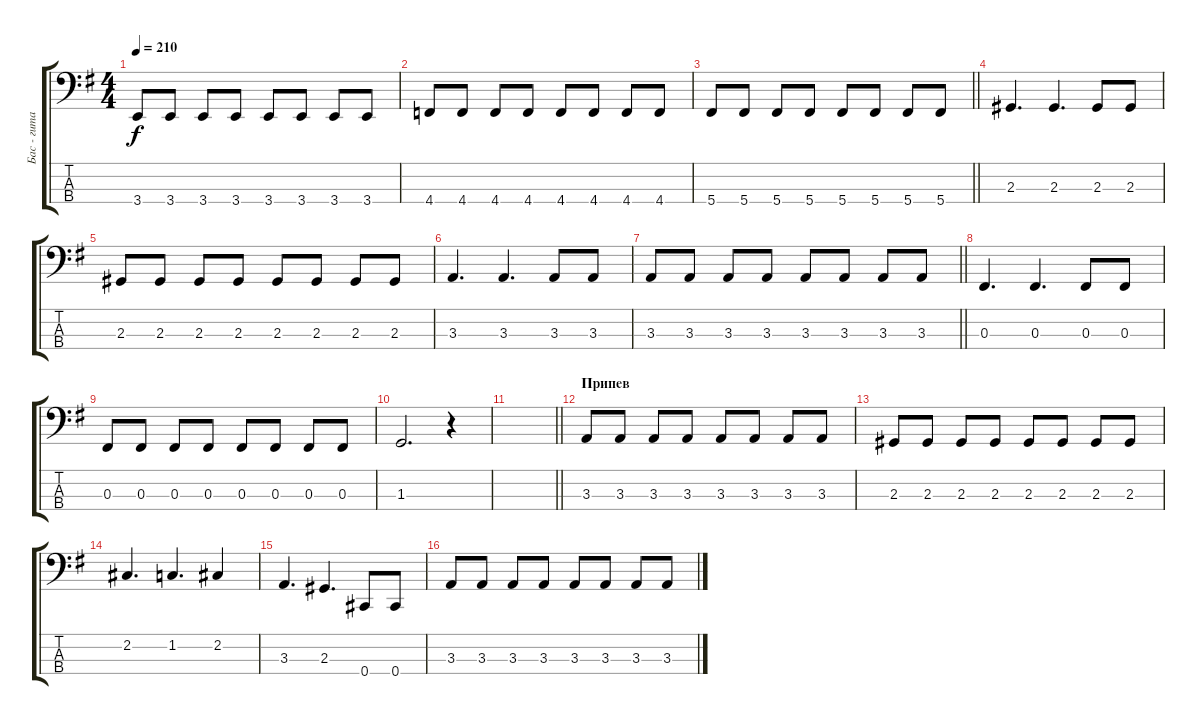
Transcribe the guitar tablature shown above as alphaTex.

\track ("Бас - гитара" "Бас - гита") {instrument electricbassfinger}
\staff {score tabs}
\tuning (E2 B1 Gb1 Db1) {hide}
\ts (4 4)
\tempo 210
\clef f4
\ks g
3.4.8{dy f} 3.4.8 3.4.8 3.4.8 3.4.8 3.4.8 3.4.8 3.4.8 |
4.4.8 4.4.8 4.4.8 4.4.8 4.4.8 4.4.8 4.4.8 4.4.8 |
\barLineRight lightlight
5.4.8 5.4.8 5.4.8 5.4.8 5.4.8 5.4.8 5.4.8 5.4.8 |
\section ("" "")
2.3.4{d} 2.3.4{d} 2.3.8 2.3.8 |
2.3.8 2.3.8 2.3.8 2.3.8 2.3.8 2.3.8 2.3.8 2.3.8 |
3.3.4{d} 3.3.4{d} 3.3.8 3.3.8 |
\barLineRight lightlight
3.3.8 3.3.8 3.3.8 3.3.8 3.3.8 3.3.8 3.3.8 3.3.8 |
0.3.4{d} 0.3.4{d} 0.3.8 0.3.8 |
0.3.8 0.3.8 0.3.8 0.3.8 0.3.8 0.3.8 0.3.8 0.3.8 |
1.3.2{d} r.4 |
\barLineRight lightlight
|
\section ("" "Припев")
3.3.8 3.3.8 3.3.8 3.3.8 3.3.8 3.3.8 3.3.8 3.3.8 |
2.3.8 2.3.8 2.3.8 2.3.8 2.3.8 2.3.8 2.3.8 2.3.8 |
2.2.4{d} 1.2.4{d} 2.2.4 |
3.3.4{d} 2.3.4{d} 0.4.8 0.4.8 |
3.3.8 3.3.8 3.3.8 3.3.8 3.3.8 3.3.8 3.3.8 3.3.8
